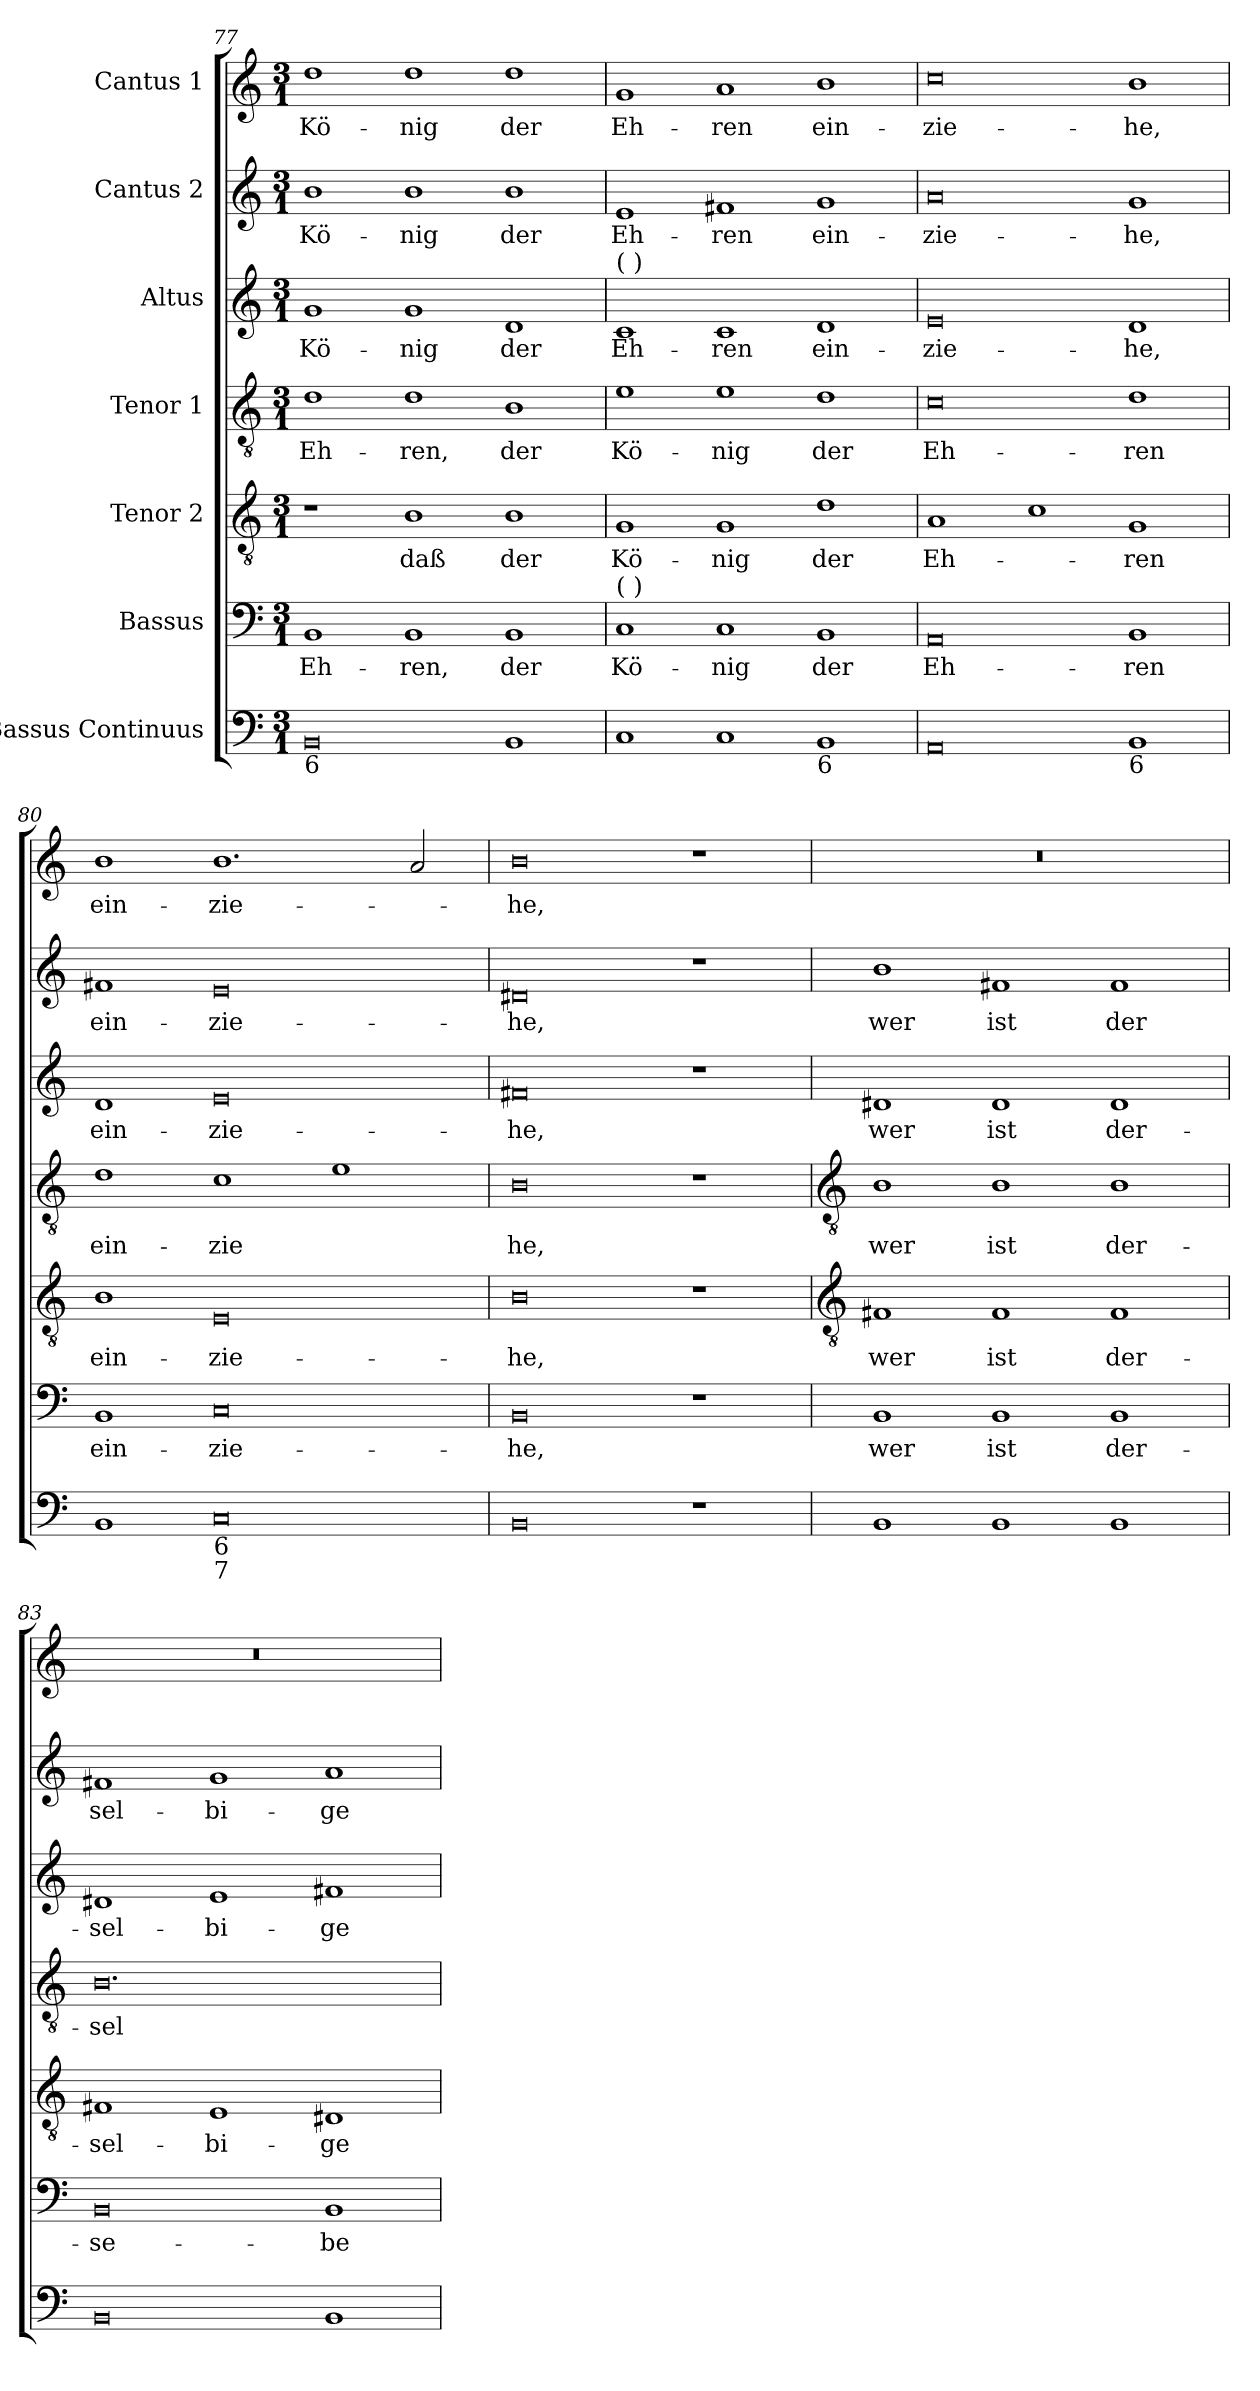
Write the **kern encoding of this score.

**kern	**kern	**text	**kern	**text	**kern	**text	**kern	**text	**kern	**text	**kern	**text
*part7	*part6	*part6	*part5	*part5	*part4	*part4	*part3	*part3	*part2	*part2	*part1	*part1
*staff7	*staff6	*staff6	*staff5	*staff5	*staff4	*staff4	*staff3	*staff3	*staff2	*staff2	*staff1	*staff1
*I"Bassus Continuus	*I"Bassus	*	*I"Tenor 2	*	*I"Tenor 1	*	*I"Altus	*	*I"Cantus 2	*	*I"Cantus 1	*
*clefF4	*clefF4	*	*clefGv2	*	*clefGv2	*	*clefG2	*	*clefG2	*	*clefG2	*
*k[]	*k[]	*	*k[]	*	*k[]	*	*k[]	*	*k[]	*	*k[]	*
*C:	*C:	*	*C:	*	*C:	*	*C:	*	*C:	*	*C:	*
*M3/1	*M3/1	*	*M3/1	*	*M3/1	*	*M3/1	*	*M3/1	*	*M3/1	*
=77	=77	=77	=77	=77	=77	=77	=77	=77	=77	=77	=77	=77
!LO:TX:b:t=6	!	!	!	!	!	!	!	!	!	!	!	!
!	!	!LO:LY:b	!	!	!	!LO:LY:b	!	!LO:LY:b	!	!LO:LY:b	!	!LO:LY:b
0BB	1BB	Eh-	1r	.	1d	Eh-	1g	Kö-	1b	Kö-	1dd	Kö-
!	!	!LO:LY:b	!	!LO:LY:b	!	!LO:LY:b	!	!LO:LY:b	!	!LO:LY:b	!	!LO:LY:b
.	1BB	-ren,	1B	daß	1d	-ren,	1g	-nig	1b	-nig	1dd	-nig
!	!	!LO:LY:b	!	!LO:LY:b	!	!LO:LY:b	!	!LO:LY:b	!	!LO:LY:b	!	!LO:LY:b
1BB	1BB	der	1B	der	1B	der	1d	der	1b	der	1dd	der
=78	=78	=78	=78	=78	=78	=78	=78	=78	=78	=78	=78	=78
!	!	!	!	!	!	!	!LO:TX:a:t=(  )	!	!	!	!	!
!	!LO:TX:a:t=(  )	!	!	!	!	!	!	!	!	!	!	!
!	!	!LO:LY:b	!	!LO:LY:b	!	!LO:LY:b	!	!LO:LY:b	!	!LO:LY:b	!	!LO:LY:b
1C	1C	Kö-	1G	Kö-	1e	Kö-	1c	Eh-	1e	Eh-	1g	Eh-
!	!	!LO:LY:b	!	!LO:LY:b	!	!LO:LY:b	!	!LO:LY:b	!	!LO:LY:b	!	!LO:LY:b
1C	1C	-nig	1G	-nig	1e	-nig	1c	-ren	1f#X	-ren	1a	-ren
!LO:TX:b:t=6	!	!	!	!	!	!	!	!	!	!	!	!
!	!	!LO:LY:b	!	!LO:LY:b	!	!LO:LY:b	!	!LO:LY:b	!	!LO:LY:b	!	!LO:LY:b
1BB	1BB	der	1d	der	1d	der	1d	ein-	1g	ein-	1b	ein-
=79	=79	=79	=79	=79	=79	=79	=79	=79	=79	=79	=79	=79
!	!	!LO:LY:b	!	!LO:LY:b	!	!LO:LY:b	!	!LO:LY:b	!	!LO:LY:b	!	!LO:LY:b
0AA	0AA	Eh-	1A	Eh-	0c	Eh-	0e	-zie-	0a	-zie-	0cc	-zie-
.	.	.	1c	.	.	.	.	.	.	.	.	.
!LO:TX:b:t=6	!	!	!	!	!	!	!	!	!	!	!	!
!	!	!LO:LY:b	!	!LO:LY:b	!	!LO:LY:b	!	!LO:LY:b	!	!LO:LY:b	!	!LO:LY:b
1BB	1BB	-ren	1G	-ren	1d	-ren	1d	-he,	1g	-he,	1b	-he,
=80	=80	=80	=80	=80	=80	=80	=80	=80	=80	=80	=80	=80
!	!	!LO:LY:b	!	!LO:LY:b	!	!LO:LY:b	!	!LO:LY:b	!	!LO:LY:b	!	!LO:LY:b
1BB	1BB	ein-	1B	ein-	1d	ein-	1d	ein-	1f#X	ein-	1b	ein-
!LO:TX:b:t=6	!	!	!	!	!	!	!	!	!	!	!	!
!LO:TX:b:t=7	!	!	!	!	!	!	!	!	!	!	!	!
!	!	!LO:LY:b	!	!LO:LY:b	!	!LO:LY:b	!	!LO:LY:b	!	!LO:LY:b	!	!LO:LY:b
0C	0C	-zie-	0E	-zie-	1c	-zie	0e	-zie-	0e	-zie-	1.b	-zie-
!	!	!	!	!	!	!LO:LY:b	!	!	!	!	!	!
.	.	.	.	.	1e	-	.	.	.	.	.	.
.	.	.	.	.	.	.	.	.	.	.	2a	.
=81	=81	=81	=81	=81	=81	=81	=81	=81	=81	=81	=81	=81
!	!	!LO:LY:b	!	!LO:LY:b	!	!LO:LY:b	!	!LO:LY:b	!	!LO:LY:b	!	!LO:LY:b
0BB	0BB	-he,	0B	-he,	0B	he,	0f#X	-he,	0d#X	-he,	0b	-he,
1r	1r	.	1r	.	1r	.	1r	.	1r	.	1r	.
!!LO:LB:g=z
=82	=82	=82	=82	=82	=82	=82	=82	=82	=82	=82	=82	=82
*	*	*	*clefGv2	*	*clefGv2	*	*	*	*	*	*	*
!	!	!LO:LY:b	!	!LO:LY:b	!	!LO:LY:b	!	!LO:LY:b	!	!LO:LY:b	!	!
1BB	1BB	wer	1F#X	wer	1B	wer	1d#X	wer	1b	wer	0.r	.
!	!	!LO:LY:b	!	!LO:LY:b	!	!LO:LY:b	!	!LO:LY:b	!	!LO:LY:b	!	!
1BB	1BB	ist	1F#	ist	1B	ist	1d#	ist	1f#X	ist	.	.
!	!	!LO:LY:b	!	!LO:LY:b	!	!LO:LY:b	!	!LO:LY:b	!	!LO:LY:b	!	!
1BB	1BB	der-	1F#	der-	1B	der-	1d#	der-	1f#	der	.	.
=83	=83	=83	=83	=83	=83	=83	=83	=83	=83	=83	=83	=83
!	!	!LO:LY:b	!	!LO:LY:b	!	!LO:LY:b	!	!LO:LY:b	!	!LO:LY:b	!	!
0BB	0BB	-se-	1F#X	-sel-	0.B	-sel-	1d#	-sel-	1f#	sel-	0.r	.
!	!	!	!	!LO:LY:b	!	!	!	!LO:LY:b	!	!LO:LY:b	!	!
.	.	.	1E	-bi-	.	.	1e	-bi-	1g	-bi-	.	.
!	!	!LO:LY:b	!	!LO:LY:b	!	!	!	!LO:LY:b	!	!LO:LY:b	!	!
1BB	1BB	-be	1D#X	-ge	.	.	1f#X	-ge	1a	-ge	.	.
=	=	=	=	=	=	=	=	=	=	=	=	=
*-	*-	*-	*-	*-	*-	*-	*-	*-	*-	*-	*-	*-
